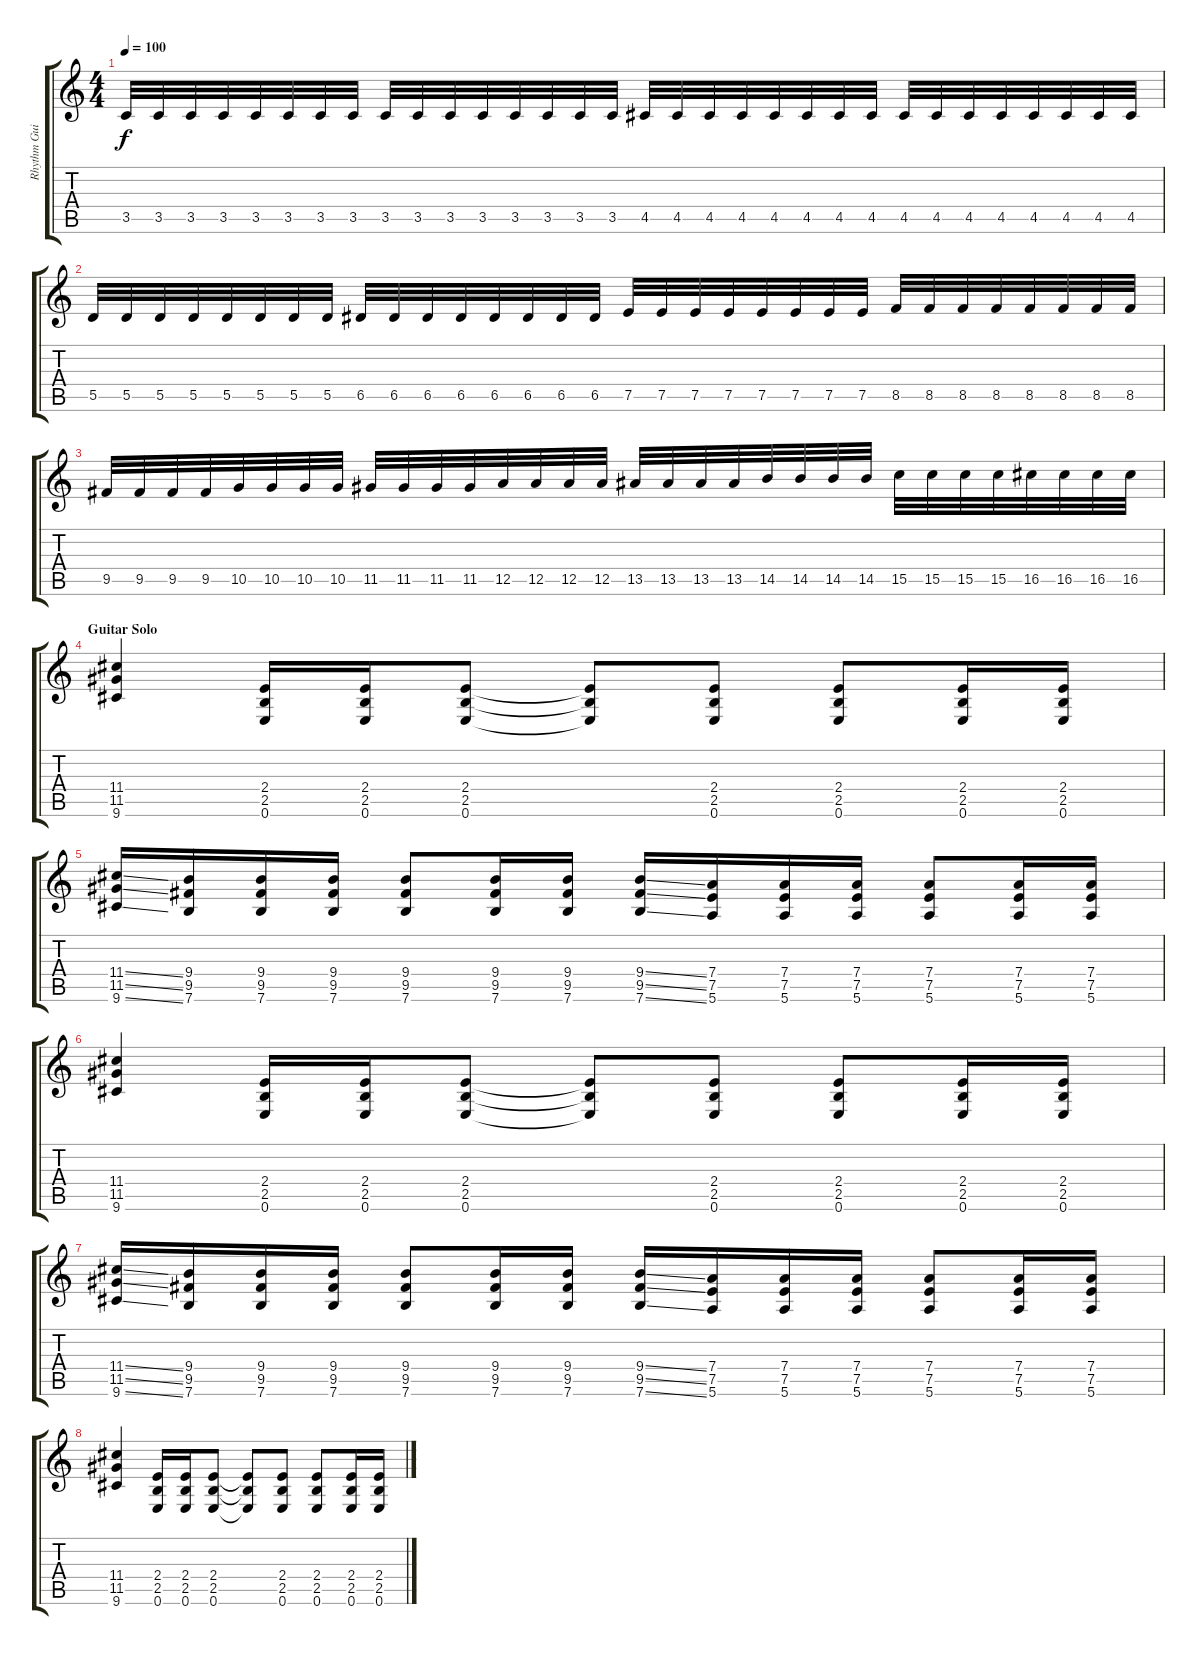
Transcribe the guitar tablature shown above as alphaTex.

\track ("Rhythm Guitar" "Rhythm Gui") {instrument distortionguitar}
\staff {score tabs}
\tuning (E4 B3 G3 D3 A2 E2) {hide}
\ts (4 4)
\tempo 100
\clef g2
\ks c
3.5.32{dy f} 3.5.32 3.5.32 3.5.32 3.5.32 3.5.32 3.5.32 3.5.32 3.5.32 3.5.32 3.5.32 3.5.32 3.5.32 3.5.32 3.5.32 3.5.32 4.5.32 4.5.32 4.5.32 4.5.32 4.5.32 4.5.32 4.5.32 4.5.32 4.5.32 4.5.32 4.5.32 4.5.32 4.5.32 4.5.32 4.5.32 4.5.32 |
5.5.32 5.5.32 5.5.32 5.5.32 5.5.32 5.5.32 5.5.32 5.5.32 6.5.32 6.5.32 6.5.32 6.5.32 6.5.32 6.5.32 6.5.32 6.5.32 7.5.32 7.5.32 7.5.32 7.5.32 7.5.32 7.5.32 7.5.32 7.5.32 8.5.32 8.5.32 8.5.32 8.5.32 8.5.32 8.5.32 8.5.32 8.5.32 |
9.5.32 9.5.32 9.5.32 9.5.32 10.5.32 10.5.32 10.5.32 10.5.32 11.5.32 11.5.32 11.5.32 11.5.32 12.5.32 12.5.32 12.5.32 12.5.32 13.5.32 13.5.32 13.5.32 13.5.32 14.5.32 14.5.32 14.5.32 14.5.32 15.5.32 15.5.32 15.5.32 15.5.32 16.5.32 16.5.32 16.5.32 16.5.32 |
\section ("" "Guitar Solo")
(11.4 11.5 9.6).4{volume 13} (2.4 2.5 0.6).16 (2.4 2.5 0.6).16 (2.4 2.5 0.6).8 (2.4{t} 2.5{t} 0.6{t}).8 (2.4 2.5 0.6).8 (2.4 2.5 0.6).8 (2.4 2.5 0.6).16 (2.4 2.5 0.6).16 |
(11.4{ss} 11.5{ss} 9.6{ss}).16 (9.4 9.5 7.6).16 (9.4 9.5 7.6).16 (9.4 9.5 7.6).16 (9.4 9.5 7.6).8 (9.4 9.5 7.6).16 (9.4 9.5 7.6).16 (9.4{ss} 9.5{ss} 7.6{ss}).16 (7.4 7.5 5.6).16 (7.4 7.5 5.6).16 (7.4 7.5 5.6).16 (7.4 7.5 5.6).8 (7.4 7.5 5.6).16 (7.4 7.5 5.6).16 |
(11.4 11.5 9.6).4{volume 13} (2.4 2.5 0.6).16 (2.4 2.5 0.6).16 (2.4 2.5 0.6).8 (2.4{t} 2.5{t} 0.6{t}).8 (2.4 2.5 0.6).8 (2.4 2.5 0.6).8 (2.4 2.5 0.6).16 (2.4 2.5 0.6).16 |
(11.4{ss} 11.5{ss} 9.6{ss}).16 (9.4 9.5 7.6).16 (9.4 9.5 7.6).16 (9.4 9.5 7.6).16 (9.4 9.5 7.6).8 (9.4 9.5 7.6).16 (9.4 9.5 7.6).16 (9.4{ss} 9.5{ss} 7.6{ss}).16 (7.4 7.5 5.6).16 (7.4 7.5 5.6).16 (7.4 7.5 5.6).16 (7.4 7.5 5.6).8 (7.4 7.5 5.6).16 (7.4 7.5 5.6).16 |
(11.4 11.5 9.6).4{volume 13} (2.4 2.5 0.6).16 (2.4 2.5 0.6).16 (2.4 2.5 0.6).8 (2.4{t} 2.5{t} 0.6{t}).8 (2.4 2.5 0.6).8 (2.4 2.5 0.6).8 (2.4 2.5 0.6).16 (2.4 2.5 0.6).16
